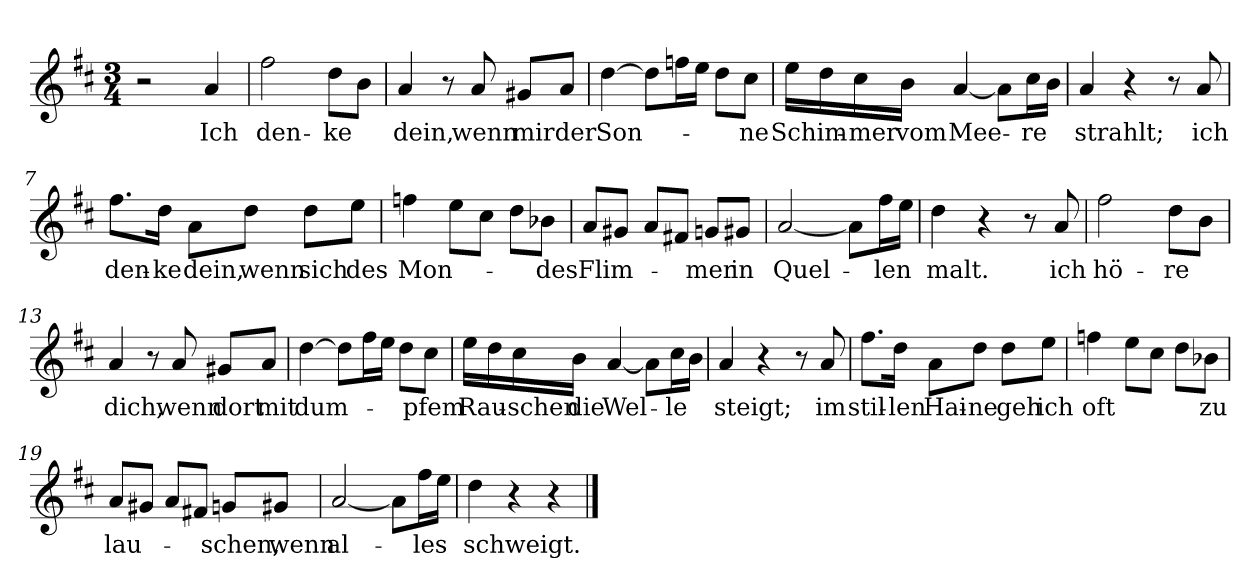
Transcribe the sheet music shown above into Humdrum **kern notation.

**kern	**text
*part1	*part1
*staff1	*staff1
*clefG2	*
*k[f#c#]	*
*M3/4	*
=1	=1
2r	.
!	!LO:LY:b
4a/	Ich
=2	=2
!	!LO:LY:b
2ff#\	den-
!	!LO:LY:b
8dd\L	-ke
8b\J	.
=3	=3
!	!LO:LY:b
4a/	dein,
8r	.
!	!LO:LY:b
8a/	wenn
!	!LO:LY:b
8g#X/L	mir
!	!LO:LY:b
8a/J	der
=4	=4
!	!LO:LY:b
[4dd\	Son-
8dd\L]	.
16ffn\L	.
16ee\JJ	.
8dd\L	.
!	!LO:LY:b
8cc#\J	-ne
=5	=5
!	!LO:LY:b
16ee\LL	Schim-
16dd\	.
!	!LO:LY:b
16cc#\	-mer
!	!LO:LY:b
16b\JJ	vom
!	!LO:LY:b
[4a/	Mee-
8a\L]	.
!	!LO:LY:b
16cc#\L	-re
16b\JJ	.
=6	=6
!	!LO:LY:b
4a/	strahlt;
4r	.
8r	.
!	!LO:LY:b
8a/	ich
!!LO:LB:g=z
=7	=7
!	!LO:LY:b
8.ff#\L	den-
!	!LO:LY:b
16dd\Jk	-ke
!	!LO:LY:b
8a\L	dein,
!	!LO:LY:b
8dd\J	wenn
!	!LO:LY:b
8dd\L	sich
!	!LO:LY:b
8ee\J	des
=8	=8
!	!LO:LY:b
4ffn\	Mon-
8ee\L	.
8cc#\J	.
8dd\L	.
!	!LO:LY:b
8b-X\J	-des
=9	=9
!	!LO:LY:b
8a/L	Flim-
8g#X/J	.
8a/L	.
8f#X/J	.
!	!LO:LY:b
8gn/L	mer
!	!LO:LY:b
8g#X/J	in
=10	=10
!	!LO:LY:b
[2a/	Quel-
8a\L]	.
!	!LO:LY:b
16ff#\L	-len
16ee\JJ	.
=11	=11
!	!LO:LY:b
4dd\	malt.
4r	.
8r	.
!	!LO:LY:b
8a/	ich
=12	=12
!	!LO:LY:b
2ff#\	hö-
!	!LO:LY:b
8dd\L	-re
8b\J	.
=13	=13
!	!LO:LY:b
4a/	dich,
8r	.
!	!LO:LY:b
8a/	wenn
!	!LO:LY:b
8g#X/L	dort
!	!LO:LY:b
8a/J	mit
!!LO:LB:g=z
=14	=14
!	!LO:LY:b
[4dd\	dum-
8dd\L]	.
16ff#\L	.
16ee\JJ	.
8dd\L	.
!	!LO:LY:b
8cc#\J	-pfem
=15	=15
!	!LO:LY:b
16ee\LL	Rau-
16dd\	.
!	!LO:LY:b
16cc#\	-schen
!	!LO:LY:b
16b\JJ	die
!	!LO:LY:b
[4a/	Wel-
8a\L]	.
!	!LO:LY:b
16cc#\L	-le
16b\JJ	.
=16	=16
!	!LO:LY:b
4a/	steigt;
4r	.
8r	.
!	!LO:LY:b
8a/	im
=17	=17
!	!LO:LY:b
8.ff#\L	stil-
!	!LO:LY:b
16dd\Jk	-len
!	!LO:LY:b
8a\L	Hai-
!	!LO:LY:b
8dd\J	-ne
!	!LO:LY:b
8dd\L	geh
!	!LO:LY:b
8ee\J	ich
=18	=18
!	!LO:LY:b
4ffn\	oft
8ee\L	.
8cc#\J	.
8dd\L	.
!	!LO:LY:b
8b-X\J	zu
=19	=19
!	!LO:LY:b
8a/L	lau-
8g#X/J	.
8a/L	.
8f#X/J	.
!	!LO:LY:b
8gn/L	-schen,
!	!LO:LY:b
8g#X/J	wenn
!!LO:LB:g=z
=20	=20
!	!LO:LY:b
[2a/	al-
8a\L]	.
!	!LO:LY:b
16ff#\L	les
16ee\JJ	.
=21	=21
!	!LO:LY:b
4dd\	schweigt.
4r	.
4r	.
==	==
*-	*-
